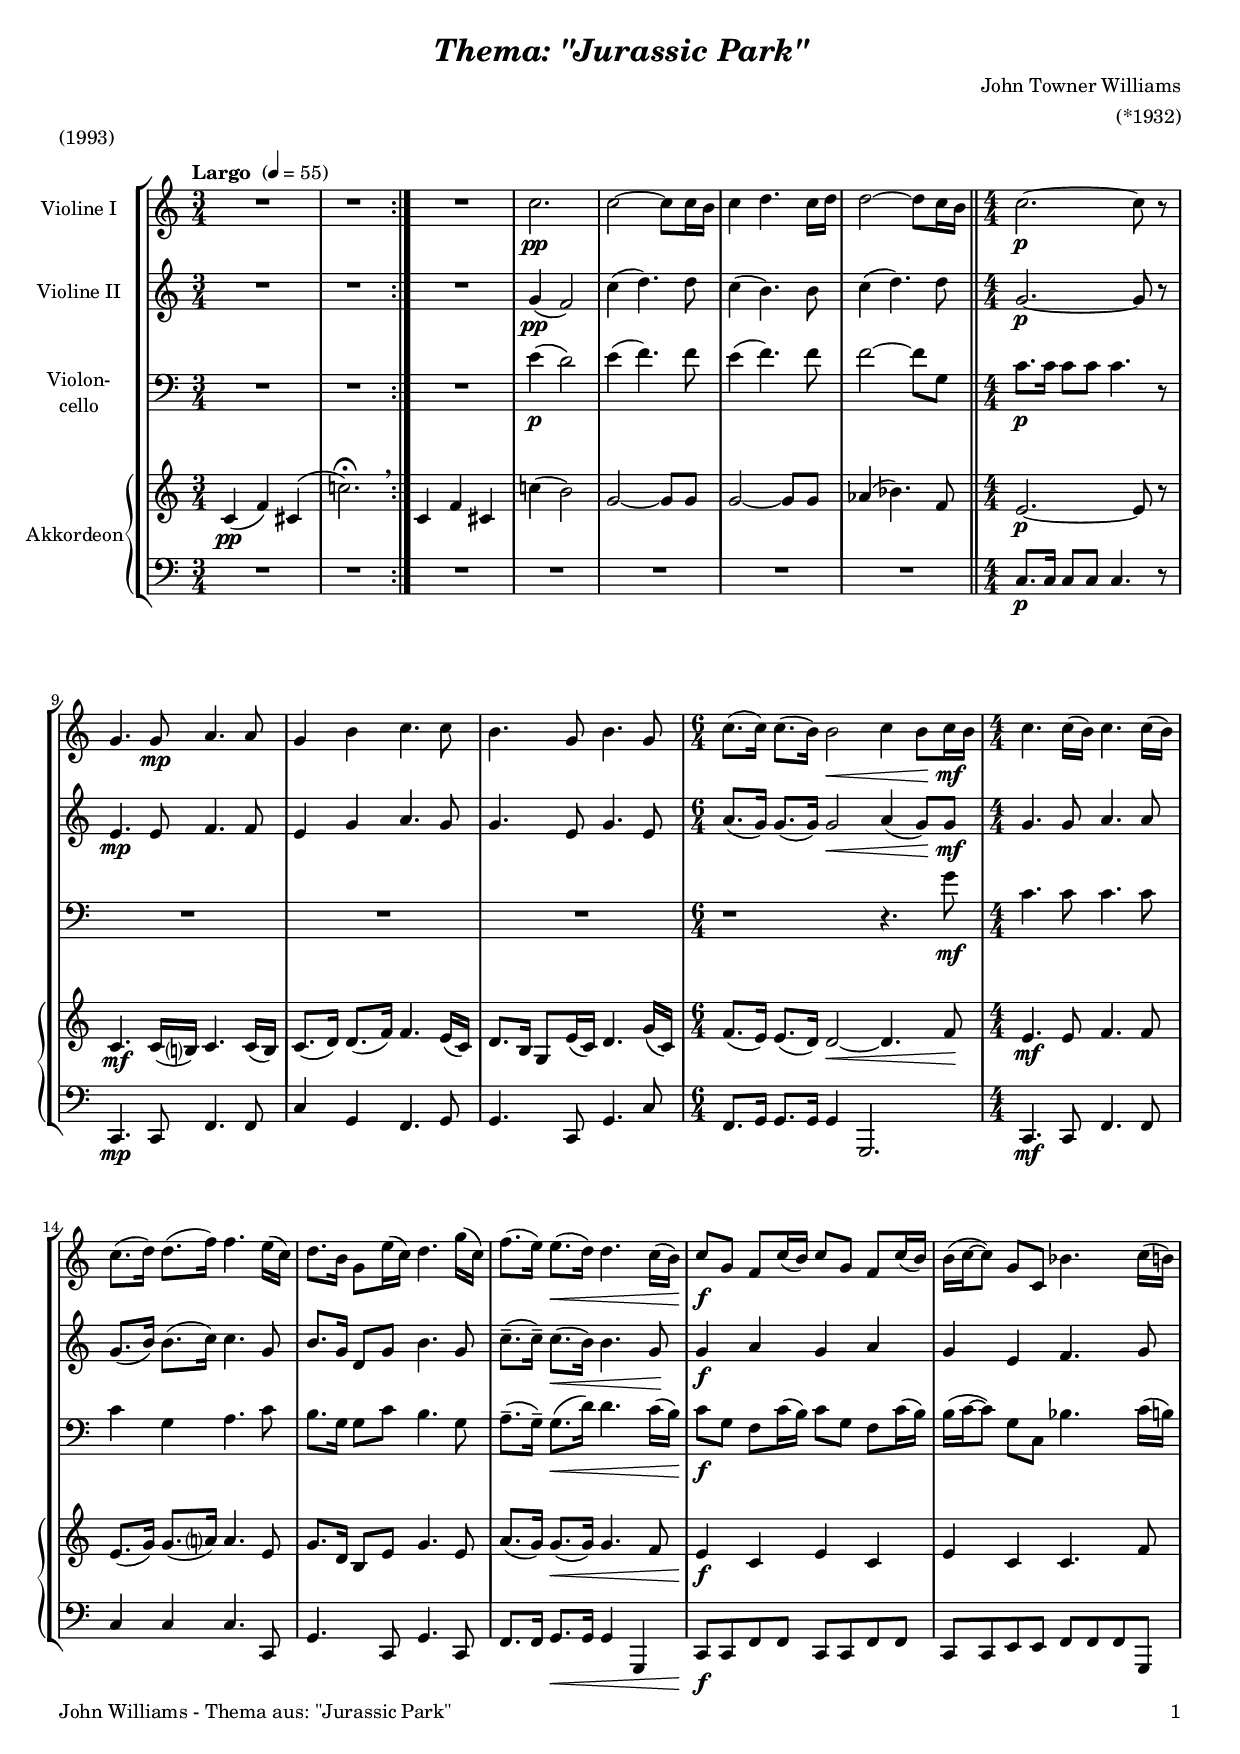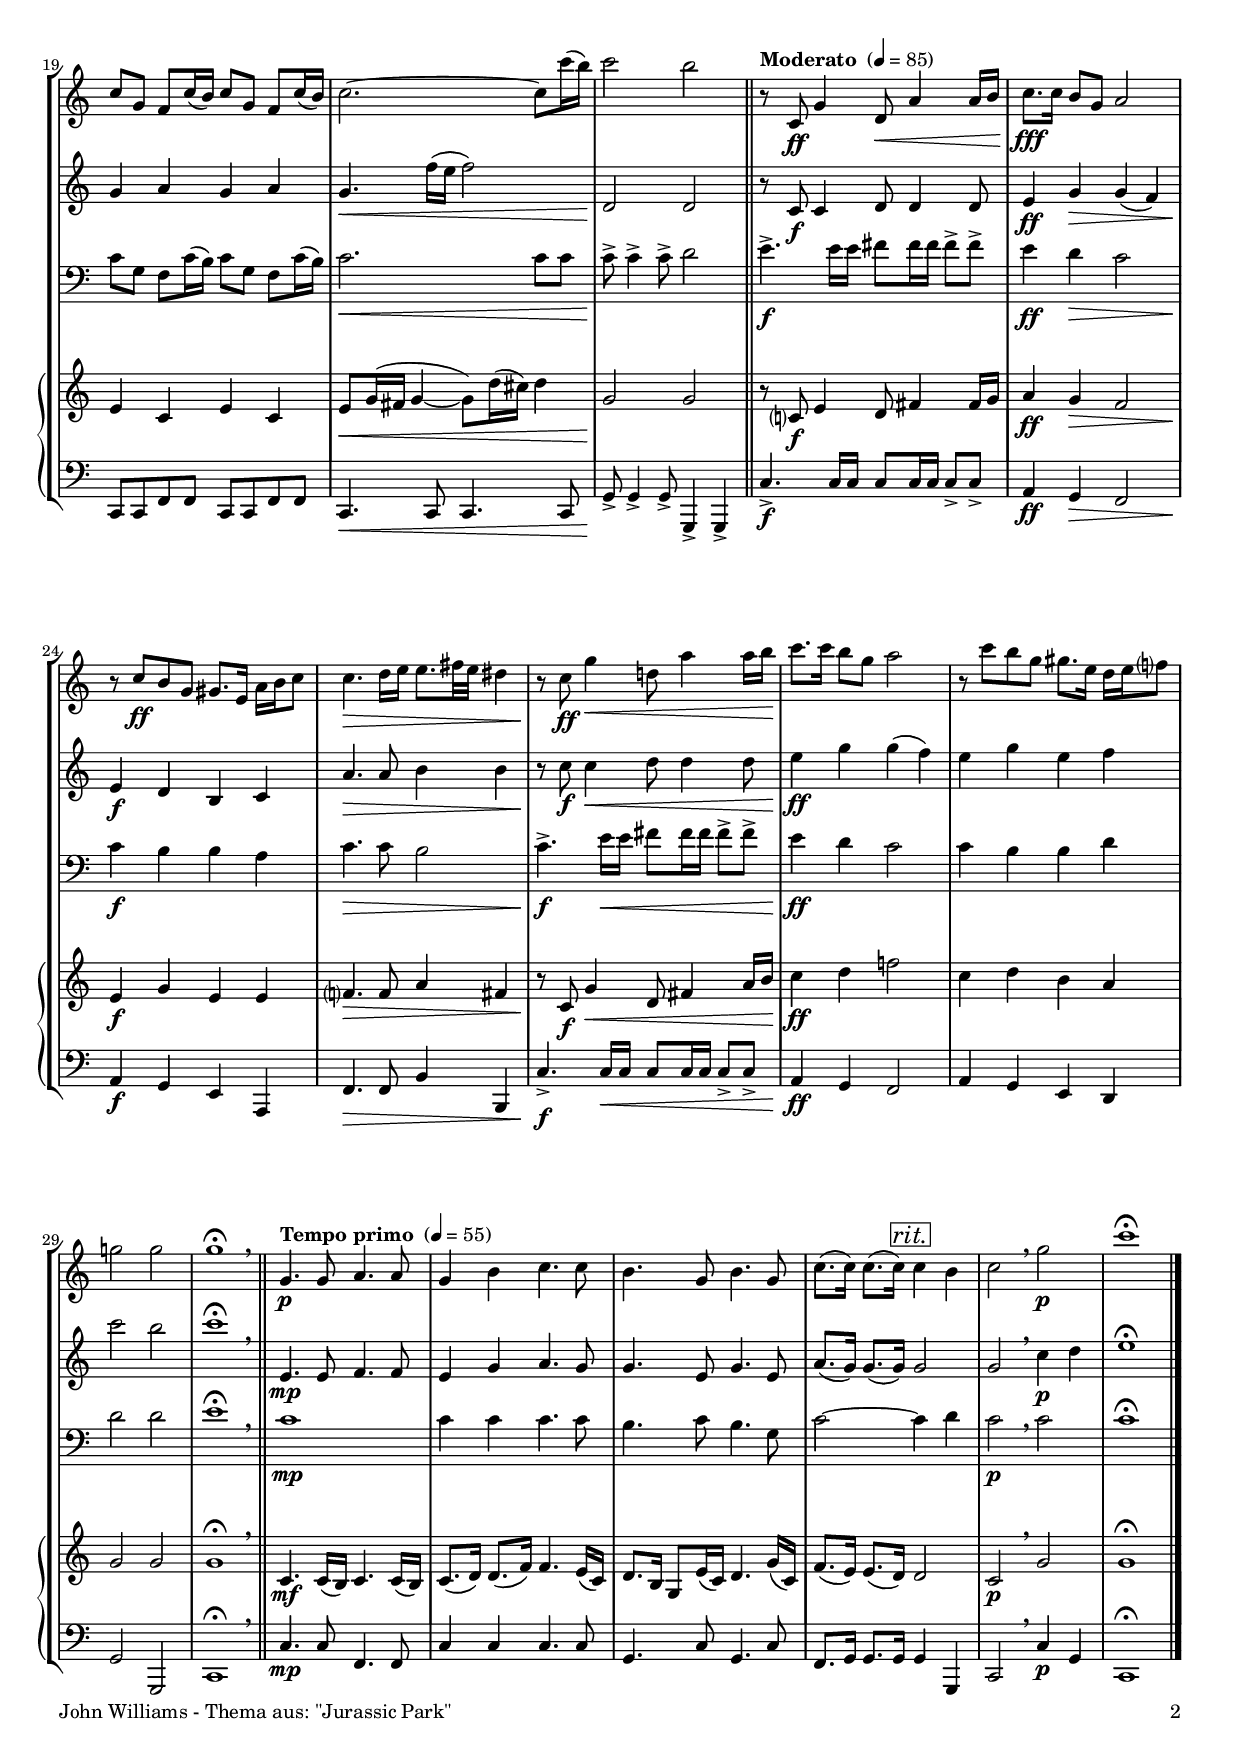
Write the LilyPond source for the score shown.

\version "2.24.4"
\include "deutsch.ly"

#(set-global-staff-size 17)

\header {
  title       = \markup \bold \italic "Thema: \"Jurassic Park\""
  composer    = "John Towner Williams"
  arranger    = "(*1932)"
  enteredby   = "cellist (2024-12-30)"
  piece       = "(1993)"
}

voiceconsts = {
  \key a \minor
  \time 3/4
  \numericTimeSignature
  \compressEmptyMeasures
% Set default beaming for all staves
  \set Timing.beamExceptions = #'()
  \set Timing.baseMoment     = #(ly:make-moment 1 4)
  \set Timing.beatStructure  = #'(1 1 1)
  \tempo "Largo " 4=55
}

mipz = "pizzicato strings"
mivl = "violin"
miba = "cello"
% mikl = "bright acoustic"
% mikl = "church organ"
mikl = "concertina"

boxa = { \bar "||" \tempo "Moderato " 4=85 }
boxb = { \bar "||" \tempo "Tempo primo " 4=55 }

atem = \mark \markup \box \italic "a tempo"
mrit = \mark \markup \box \italic "molto rit."
rit  = \mark \markup \box \italic "rit."

va = \relative c'' {
  \voiceconsts

  \repeat volta 2 {
    R2.*2
  }
  R2.
  c\pp
  c2~ c8 c16 h
  c4 d4. c16 d
  d2~ d8 c16 h \bar "||" \time 4/4
  c2.~\p c8 r
  g4. g8\mp a4. a8

  g4 h c4. c8
  h4. g8 h4. g8 \time 6/4
  c8.( c16) c8.( h16) h2\< c4 h8 c16\!\mf h \time 4/4
  c4. c16( h) c4. c16( h)
  c8.( d16) d8.( f16) f4. e16( c)

  d8. h16 g8 e'16( c) d4. g16( c,)
  f8.( e16) e8.(\< d16) d4. c16( h)
  c8\!\f g f c'16( h) c8 g f c'16( h)
  h( c~ c8) g c, b'4. c16( h)
  c8 g f c'16( h) c8 g f c'16( h)

  c2.~ c8 c'16( h)
  c2\! h \boxa
  r8 c,,\ff g'4 d8\< a'4 a16 h
  c8.\!\fff c16 h8 g a2
  r8 c\ff h g gis8. e16 a h c8
  c4.\> d16 e e8. fis32 e dis4

  r8\! c\ff g'4\< d!8 a'4 a16 h
  c8.\! c16 h8 g a2
  r8 c h g gis8. e16 d e f?8
  g!2 g
  g1\fermata \breathe \boxb
  g,4.\p g8 a4. a8
  g4 h c4. c8

  h4. g8 h4. g8
  c8.( c16) c8.( c16) \rit c4 h
  c2 \breathe g'\p
  c1\fermata \bar "|."
}

vb = \relative c'' {
  \voiceconsts

  \repeat volta 2 {
    R2.*2
  }
  R2.
  g4(\pp f2)
  c'4( d4.) d8
  c4( h4.) h8
  c4( d4.) d8 \bar "||" \time 4/4
  g,2.~\p g8 r
  e4.\mp e8 f4. f8
  e4 g a4. g8

  g4. e8 g4. e8 \time 6/4
  a8.( g16) g8.( g16) g2\< a4( g8) g\!\mf \time 4/4
  g4. g8 a4. a8
  g8.( h16) h8.( c16) c4. g8
  h8. g16 d8 g h4. g8

  c8.(-- c16)-- c8.(\< h16) h4. g8\!
  g4\f a g a
  g e f4. g8
  g4 a g a
  g4.\< f'16( e f2)
  d,\! d \boxa
  r8 c\f c4 d8 d4 d8

  e4\ff g\> g( f)
  e\!\f d h c
  a'4.\> a8 h4 h
  r8\! c\f c4\< d8 d4 d8
  e4\!\ff g g( f)
  e g e f
  c'2 h
  c1\fermata \breathe \boxb
  e,,4.\mp e8 f4. f8

  e4 g a4. g8
  g4. e8 g4. e8
  a8.( g16) g8.( g16) \rit g2
  g \breathe c4\p d
  e1\fermata \bar "|."
}

vc = \relative c' {
  \voiceconsts
  \clef "bass"
  
  \repeat volta 2 {
    R2.*2
  }
  R2.
  e4(\p d2)
  e4( f4.) f8
  e4( f4.) f8
  f2~ f8 g, \bar "||" \time 4/4
  c8.\p c16 c8 c c4. r8
  R1*3 \time 6/4

  r1 r4. g'8\mf \time 4/4
  c,4. c8 c4. c8
  c4 g a4. c8
  h8. g16 g8 c h4. g8
  a8.(-- g16)-- g8.(\< d'16) d4. c16( h)
  c8\!\f g f c'16( h) c8 g f c'16( h)

  h( c~ c8) g c, b'4. c16( h)
  c8 g f c'16( h) c8 g f c'16( h)
  c2.\< c8 c
  c->\! c4-> c8-> d2 \boxa
  e4.->\f e16 e fis8 fis16 fis fis8-> fis->
  e4\ff d\> c2

  c4\!\f h h a
  c4.\> c8 h2
  c4.->\!\f e16\< e fis8 fis16 fis fis8-> fis->
  e4\!\ff d c2
  c4 h h d
  d2 d
  e1\fermata \breathe \boxb
  c\mp

  c4 c c4. c8
  h4. c8 h4. g8
  c2~ \rit c4 d
  c2\p \breathe c
  c1\fermata \bar "|."
}

vd = \relative c' {
  \voiceconsts

  \repeat volta 2 {
    c4(\pp f) cis(
    c'!2.)\fermata \breathe
  }
  c,4 f cis
  c'!( h2)
  g~ g8 g
  g2~ g8 g
  as4( b4.) f8 \bar "||" \time 4/4
  e2.~\p e8 r

  c4.\mf c16( h?) c4. c16( h)
  c8.( d16) d8.( f16) f4. e16( c)
  d8. h16 g8 e'16( c) d4. g16( c,) \time 6/4
  f8.( e16) e8.( d16) d2~\< d4. f8\! \time 4/4
  e4.\mf e8 f4. f8

  e8.( g16) g8.( a?16) a4. e8
  g8. d16 h8 e g4. e8
  a8.( g16) g8.(\< g16) g4. f8
  e4\!\f c e c
  e c c4. f8
  e4 c e c

  e8\< g16( fis g4~ g8) d'16( cis) d4
  g,2\! g \boxa
  r8 c,?\f e4 d8 fis4 fis16 g
  a4\ff g\> f2
  e4\!\f g e e
  f?4.\> f8 a4 fis

  r8\! c\f g'4\< d8 fis4 a16 h
  c4\!\ff d f!2
  c4 d h a
  g2 g
  g1\fermata \breathe \boxb
  c,4.\mf c16( h) c4. c16( h)
  c8.( d16) d8.( f16) f4. e16( c)

  d8. h16 g8 e'16( c) d4. g16( c,)
  f8.( e16) e8.( d16) \rit d2
  c\p \breathe g'
  g1\fermata \bar "|."
}

ve = \relative c {
  \voiceconsts
  \clef "bass"
  
  \repeat volta 2 {
    R2.*2
  }
  R2.*5 \bar "||" \time 4/4
  c8.\p c16 c8 c c4. r8
  c,4.\mp c8 f4. f8
  c'4 g f4. g8
  g4. c,8 g'4. c8 \time 6/4

  f,8. g16 g8. g16 g4 g,2. \time 4/4
  c4.\mf c8 f4. f8
  c'4 c c4. c,8
  g'4. c,8 g'4. c,8
  f8. f16 g8.\< g16 g4 g,
  c8\!\f c f f c c f f

  c c e e f f f g,
  c c f f c c f f
  c4.\< c8 c4. c8
  g'->\! g4-> g8-> g,4-> g-> \boxa
  c'4.->\f c16 c c8 c16 c c8-> c->
  a4\ff g\> f2

  a4\!\f g e a,
  f'4.\> f8 h4 h,
  c'4.->\!\f c16\< c c8 c16 c c8-> c->
  a4\!\ff g f2
  a4 g e d
  g2 g,
  c1\fermata \breathe \boxb
  c'4.\mp c8 f,4. f8

  c'4 c c4. c8
  g4. c8 g4. c8
  f,8. g16 g8. g16 \rit g4 g,
  c2 \breathe c'4\p g
  c,1\fermata \bar "|."
}


music = \new StaffGroup <<
  \new Staff {
    \set Staff.midiInstrument = \mivl
    \set Staff.instrumentName = \markup \center-column { "Violine I" }
    \transpose c c { \va }
  }

  \new Staff {
    \set Staff.midiInstrument = \mivl
    \set Staff.instrumentName = \markup \center-column { "Violine II" }
    \transpose c c { \vb }
  }

  \new Staff {
    \set Staff.midiInstrument = \miba
    \set Staff.instrumentName = \markup \center-column { "Violon-" "cello" }
    \transpose c c { \vc }
  }

  \new PianoStaff <<
    \set PianoStaff.midiInstrument = \mikl
    \set PianoStaff.instrumentName = \markup \center-column { "Akkordeon" }
    <<
      \new Staff {
	\transpose c c { \vd }
      }
      
      %    \new Dynamics \vdy
      
      \new Staff {
	\transpose c c { \ve }
      }
    >>  
  >>
>>

\book {
  \paper {
    print-page-number = ##t
    print-first-page-number = ##t
    ragged-last-bottom = ##f
    oddHeaderMarkup = \markup \null
    evenHeaderMarkup = \markup \null
    oddFooterMarkup = \markup {
      \fill-line {
        \if \should-print-page-number
        "John Williams - Thema aus: \"Jurassic Park\"" \fromproperty #'page:page-number-string
      }
    }
    evenFooterMarkup = \oddFooterMarkup
  } \score {
    \music
    \layout {}
  }

  \score {
    \unfoldRepeats \music

    \midi {
      \context {
        \Score
      }
    }
  }
}
